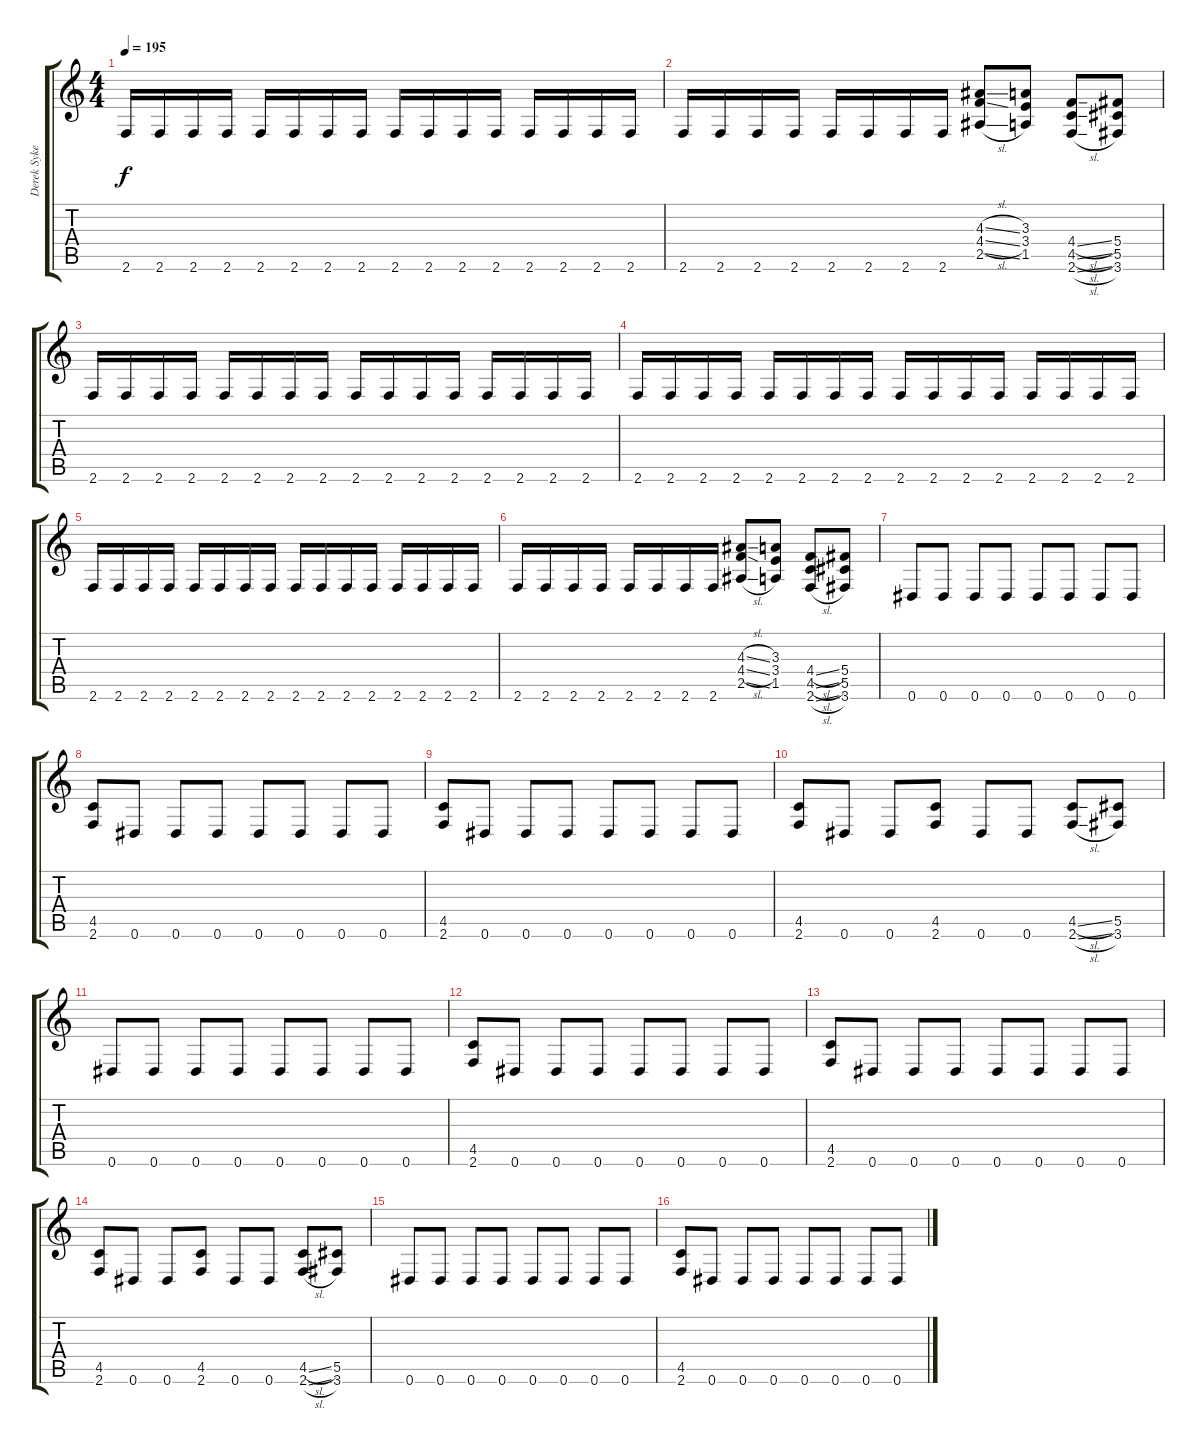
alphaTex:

\track ("Derek Sykes" "Derek Syke") {instrument distortionguitar}
\staff {score tabs}
\tuning (Eb4 Bb3 Gb3 Db3 Ab2 Eb2) {hide}
\ts (4 4)
\tempo 195
\clef g2
\ks c
2.6.16{dy f} 2.6.16 2.6.16 2.6.16 2.6.16 2.6.16 2.6.16 2.6.16 2.6.16 2.6.16 2.6.16 2.6.16 2.6.16 2.6.16 2.6.16 2.6.16 |
2.6.16 2.6.16 2.6.16 2.6.16 2.6.16 2.6.16 2.6.16 2.6.16 (4.3{sl} 4.4{sl} 2.5{sl}).8 (3.3 3.4 1.5).8 (4.4{sl} 4.5{sl} 2.6{sl}).8 (5.4 5.5 3.6).8 |
2.6.16 2.6.16 2.6.16 2.6.16 2.6.16 2.6.16 2.6.16 2.6.16 2.6.16 2.6.16 2.6.16 2.6.16 2.6.16 2.6.16 2.6.16 2.6.16 |
2.6.16 2.6.16 2.6.16 2.6.16 2.6.16 2.6.16 2.6.16 2.6.16 2.6.16 2.6.16 2.6.16 2.6.16 2.6.16 2.6.16 2.6.16 2.6.16 |
2.6.16 2.6.16 2.6.16 2.6.16 2.6.16 2.6.16 2.6.16 2.6.16 2.6.16 2.6.16 2.6.16 2.6.16 2.6.16 2.6.16 2.6.16 2.6.16 |
2.6.16 2.6.16 2.6.16 2.6.16 2.6.16 2.6.16 2.6.16 2.6.16 (4.3{sl} 4.4{sl} 2.5{sl}).8 (3.3 3.4 1.5).8 (4.4{sl} 4.5{sl} 2.6{sl}).8 (5.4 5.5 3.6).8 |
0.6.8 0.6.8 0.6.8 0.6.8 0.6.8 0.6.8 0.6.8 0.6.8 |
(4.5 2.6).8 0.6.8 0.6.8 0.6.8 0.6.8 0.6.8 0.6.8 0.6.8 |
(4.5 2.6).8 0.6.8 0.6.8 0.6.8 0.6.8 0.6.8 0.6.8 0.6.8 |
(4.5 2.6).8 0.6.8 0.6.8 (4.5 2.6).8 0.6.8 0.6.8 (4.5{sl} 2.6{sl}).8 (5.5 3.6).8 |
0.6.8 0.6.8 0.6.8 0.6.8 0.6.8 0.6.8 0.6.8 0.6.8 |
(4.5 2.6).8 0.6.8 0.6.8 0.6.8 0.6.8 0.6.8 0.6.8 0.6.8 |
(4.5 2.6).8 0.6.8 0.6.8 0.6.8 0.6.8 0.6.8 0.6.8 0.6.8 |
(4.5 2.6).8 0.6.8 0.6.8 (4.5 2.6).8 0.6.8 0.6.8 (4.5{sl} 2.6{sl}).8 (5.5 3.6).8 |
0.6.8 0.6.8 0.6.8 0.6.8 0.6.8 0.6.8 0.6.8 0.6.8 |
(4.5 2.6).8 0.6.8 0.6.8 0.6.8 0.6.8 0.6.8 0.6.8 0.6.8
